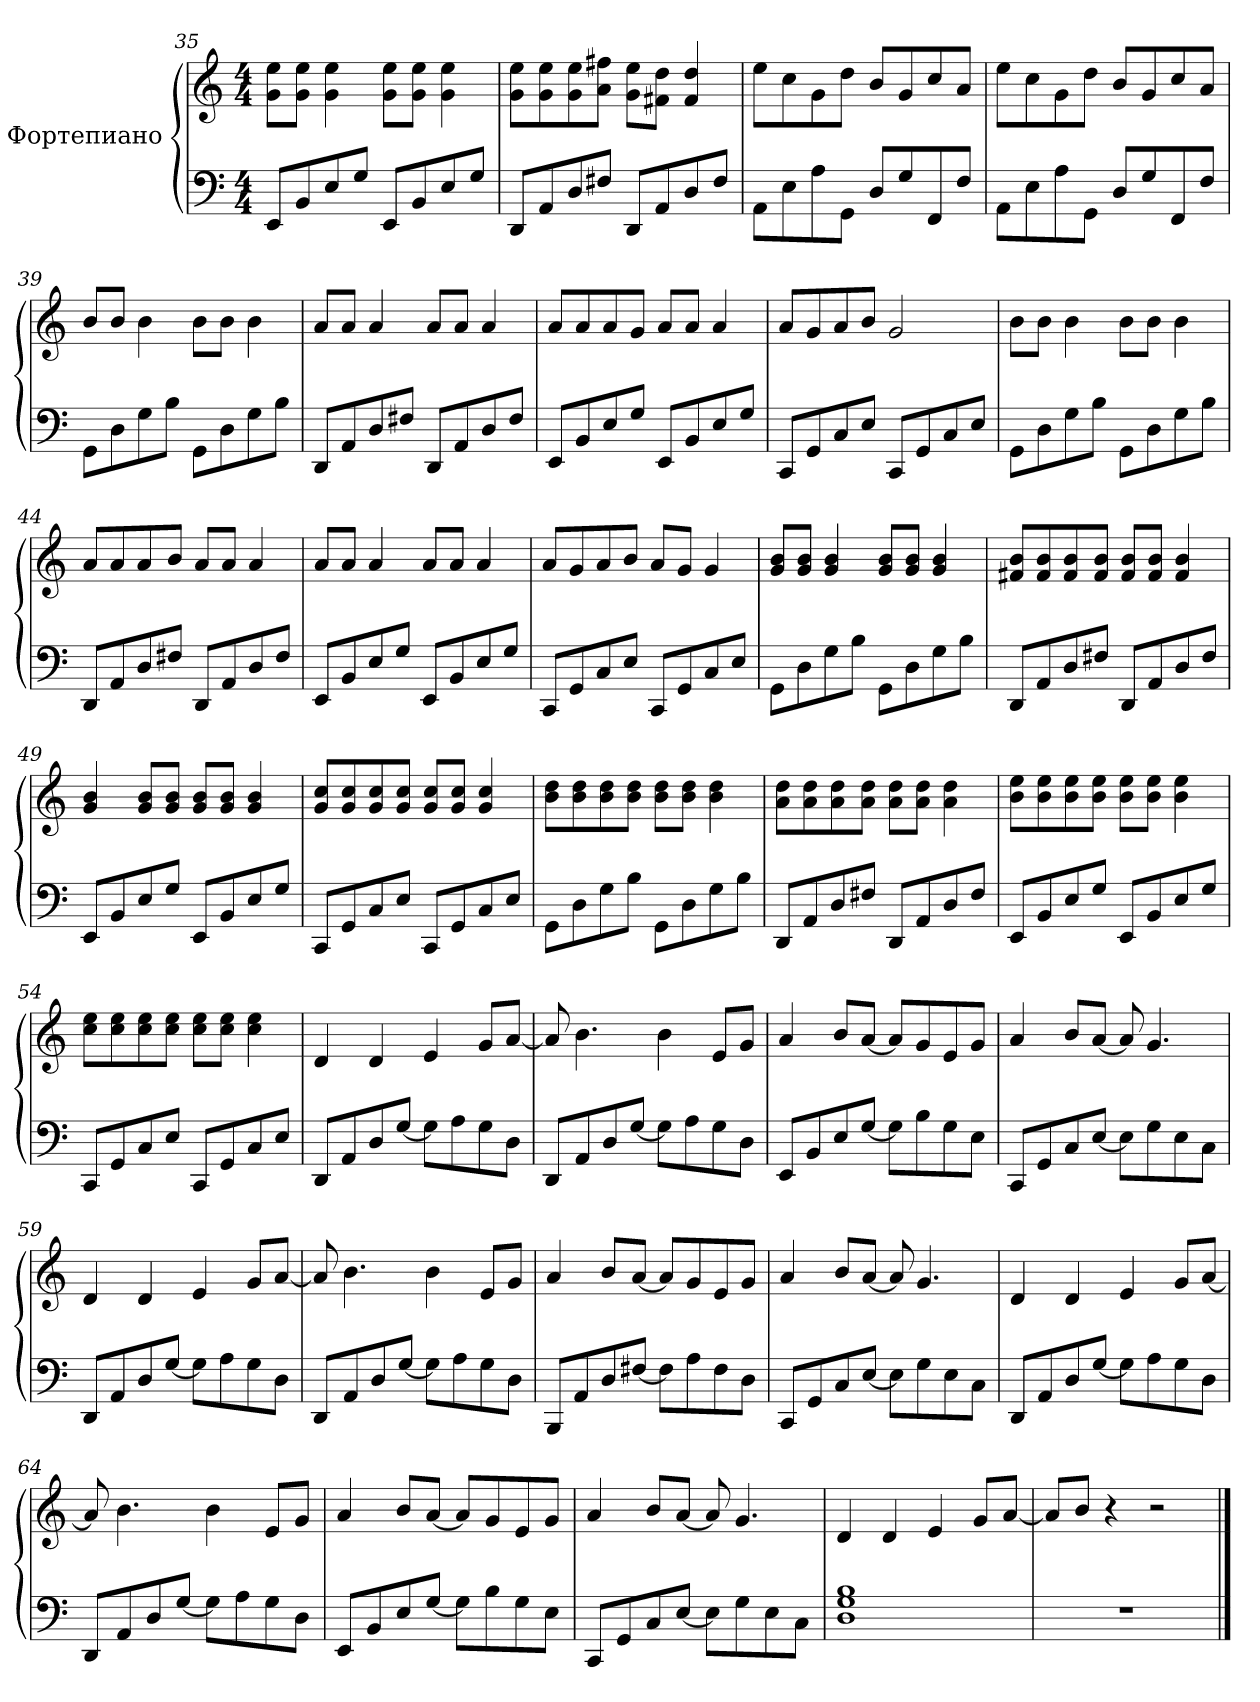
**kern	**kern
*part1	*part1
*staff2	*staff1
*I"Фортепиано	*
*clefF4	*clefG2
*k[]	*k[]
*M4/4	*M4/4
=35	=35
8EE/L	8g\ 8ee\L
8BB/	8g\ 8ee\J
8E/	4g\ 4ee\
8G/J	.
8EE/L	8g\ 8ee\L
8BB/	8g\ 8ee\J
8E/	4g\ 4ee\
8G/J	.
!!LO:LB:g=z
=36	=36
8DD/L	8g\ 8ee\L
8AA/	8g\ 8ee\
8D/	8g\ 8ee\
8F#X/J	8a\ 8ff#X\J
8DD/L	8g\ 8ee\L
8AA/	8f#X\ 8dd\J
8D/	4f#/ 4dd/
8F#/J	.
=37	=37
8AA\L	8ee\L
8E\	8cc\
8A\	8g\
8GG\J	8dd\J
8D/L	8b/L
8G/	8g/
8FF/	8cc/
8F/J	8a/J
=38	=38
8AA\L	8ee\L
8E\	8cc\
8A\	8g\
8GG\J	8dd\J
8D/L	8b/L
8G/	8g/
8FF/	8cc/
8F/J	8a/J
=39	=39
8GG\L	8b/L
8D\	8b/J
8G\	4b\
8B\J	.
8GG\L	8b\L
8D\	8b\J
8G\	4b\
8B\J	.
=40	=40
8DD/L	8a/L
8AA/	8a/J
8D/	4a/
8F#X/J	.
8DD/L	8a/L
8AA/	8a/J
8D/	4a/
8F#/J	.
!!LO:LB:g=z
=41	=41
8EE/L	8a/L
8BB/	8a/
8E/	8a/
8G/J	8g/J
8EE/L	8a/L
8BB/	8a/J
8E/	4a/
8G/J	.
=42	=42
8CC/L	8a/L
8GG/	8g/
8C/	8a/
8E/J	8b/J
8CC/L	2g/
8GG/	.
8C/	.
8E/J	.
=43	=43
8GG\L	8b\L
8D\	8b\J
8G\	4b\
8B\J	.
8GG\L	8b\L
8D\	8b\J
8G\	4b\
8B\J	.
=44	=44
8DD/L	8a/L
8AA/	8a/
8D/	8a/
8F#X/J	8b/J
8DD/L	8a/L
8AA/	8a/J
8D/	4a/
8F#/J	.
=45	=45
8EE/L	8a/L
8BB/	8a/J
8E/	4a/
8G/J	.
8EE/L	8a/L
8BB/	8a/J
8E/	4a/
8G/J	.
!!LO:LB:g=z
=46	=46
8CC/L	8a/L
8GG/	8g/
8C/	8a/
8E/J	8b/J
8CC/L	8a/L
8GG/	8g/J
8C/	4g/
8E/J	.
=47	=47
8GG\L	8g/ 8b/L
8D\	8g/ 8b/J
8G\	4g/ 4b/
8B\J	.
8GG\L	8g/ 8b/L
8D\	8g/ 8b/J
8G\	4g/ 4b/
8B\J	.
=48	=48
8DD/L	8f#X/ 8b/L
8AA/	8f#/ 8b/
8D/	8f#/ 8b/
8F#X/J	8f#/ 8b/J
8DD/L	8f#/ 8b/L
8AA/	8f#/ 8b/J
8D/	4f#/ 4b/
8F#/J	.
=49	=49
8EE/L	4g/ 4b/
8BB/	.
8E/	8g/ 8b/L
8G/J	8g/ 8b/J
8EE/L	8g/ 8b/L
8BB/	8g/ 8b/J
8E/	4g/ 4b/
8G/J	.
=50	=50
8CC/L	8g/ 8cc/L
8GG/	8g/ 8cc/
8C/	8g/ 8cc/
8E/J	8g/ 8cc/J
8CC/L	8g/ 8cc/L
8GG/	8g/ 8cc/J
8C/	4g/ 4cc/
8E/J	.
!!LO:LB:g=z
=51	=51
8GG\L	8b\ 8dd\L
8D\	8b\ 8dd\
8G\	8b\ 8dd\
8B\J	8b\ 8dd\J
8GG\L	8b\ 8dd\L
8D\	8b\ 8dd\J
8G\	4b\ 4dd\
8B\J	.
=52	=52
8DD/L	8a\ 8dd\L
8AA/	8a\ 8dd\
8D/	8a\ 8dd\
8F#X/J	8a\ 8dd\J
8DD/L	8a\ 8dd\L
8AA/	8a\ 8dd\J
8D/	4a\ 4dd\
8F#/J	.
=53	=53
8EE/L	8b\ 8ee\L
8BB/	8b\ 8ee\
8E/	8b\ 8ee\
8G/J	8b\ 8ee\J
8EE/L	8b\ 8ee\L
8BB/	8b\ 8ee\J
8E/	4b\ 4ee\
8G/J	.
=54	=54
8CC/L	8cc\ 8ee\L
8GG/	8cc\ 8ee\
8C/	8cc\ 8ee\
8E/J	8cc\ 8ee\J
8CC/L	8cc\ 8ee\L
8GG/	8cc\ 8ee\J
8C/	4cc\ 4ee\
8E/J	.
=55	=55
8DD/L	4d/
8AA/	.
8D/	4d/
[8G/J	.
8G\L]	4e/
8A\	.
8G\	8g/L
8D\J	[8a/J
!!LO:PB:g=z
=56	=56
8DD/L	8a/]
8AA/	4.b\
8D/	.
[8G/J	.
8G\L]	4b\
8A\	.
8G\	8e/L
8D\J	8g/J
=57	=57
8EE/L	4a/
8BB/	.
8E/	8b/L
[8G/J	[8a/J
8G\L]	8a/L]
8B\	8g/
8G\	8e/
8E\J	8g/J
=58	=58
8CC/L	4a/
8GG/	.
8C/	8b/L
[8E/J	[8a/J
8E\L]	8a/]
8G\	4.g/
8E\	.
8C\J	.
=59	=59
8DD/L	4d/
8AA/	.
8D/	4d/
[8G/J	.
8G\L]	4e/
8A\	.
8G\	8g/L
8D\J	[8a/J
=60	=60
8DD/L	8a/]
8AA/	4.b\
8D/	.
[8G/J	.
8G\L]	4b\
8A\	.
8G\	8e/L
8D\J	8g/J
!!LO:LB:g=z
=61	=61
8BBB/L	4a/
8AA/	.
8D/	8b/L
[8F#X/J	[8a/J
8F#\L]	8a/L]
8A\	8g/
8F#\	8e/
8D\J	8g/J
=62	=62
8CC/L	4a/
8GG/	.
8C/	8b/L
[8E/J	[8a/J
8E\L]	8a/]
8G\	4.g/
8E\	.
8C\J	.
=63	=63
8DD/L	4d/
8AA/	.
8D/	4d/
[8G/J	.
8G\L]	4e/
8A\	.
8G\	8g/L
8D\J	[8a/J
=64	=64
8DD/L	8a/]
8AA/	4.b\
8D/	.
[8G/J	.
8G\L]	4b\
8A\	.
8G\	8e/L
8D\J	8g/J
=65	=65
8EE/L	4a/
8BB/	.
8E/	8b/L
[8G/J	[8a/J
8G\L]	8a/L]
8B\	8g/
8G\	8e/
8E\J	8g/J
!!LO:LB:g=z
=66	=66
8CC/L	4a/
8GG/	.
8C/	8b/L
[8E/J	[8a/J
8E\L]	8a/]
8G\	4.g/
8E\	.
8C\J	.
=67	=67
1D 1G 1B	4d/
.	4d/
.	4e/
.	8g/L
.	[8a/J
=68	=68
1r	8a/L]
.	8b/J
.	4r
.	2r
==	==
*-	*-
